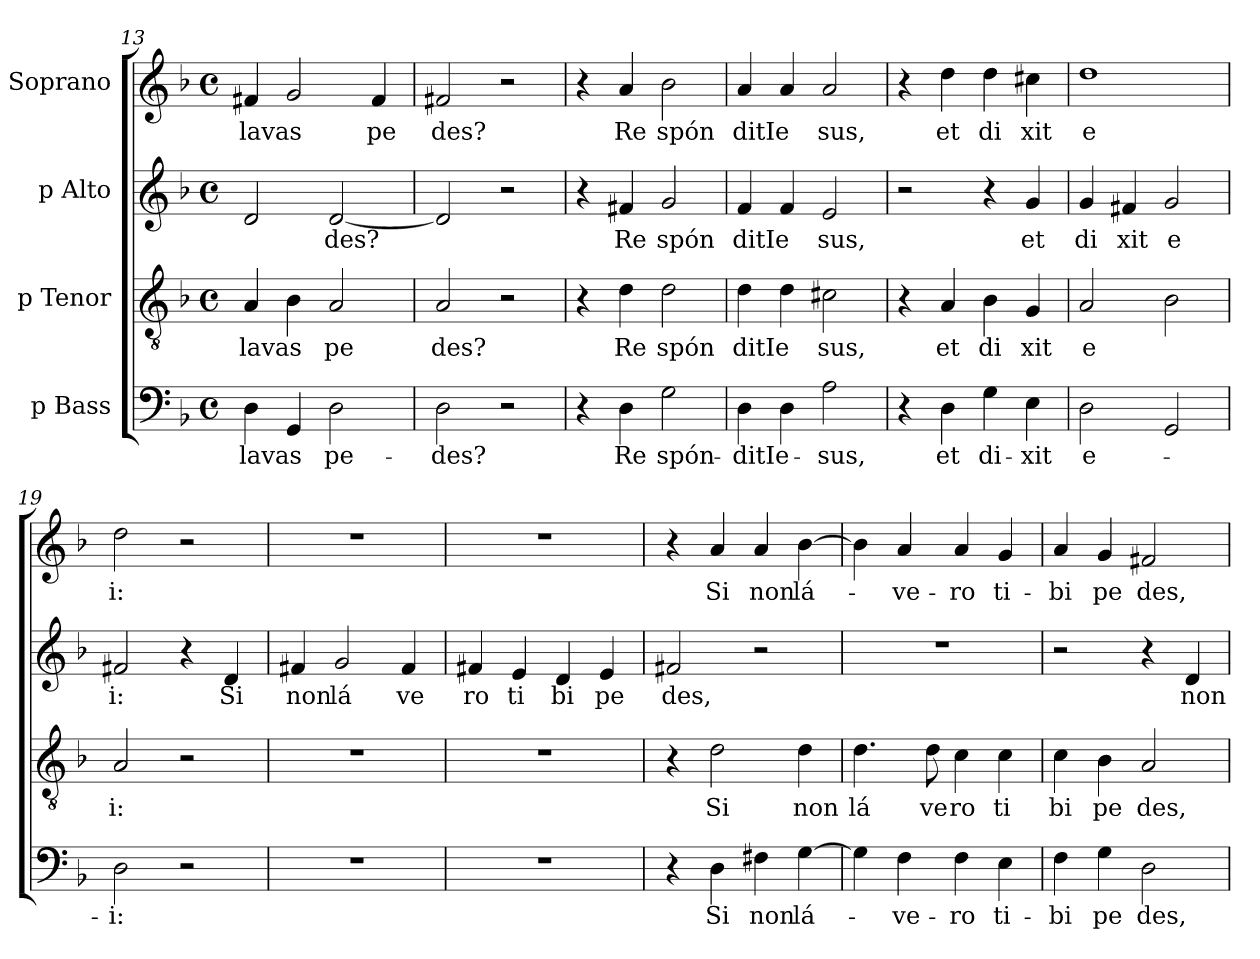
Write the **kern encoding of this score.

**kern	**text	**kern	**text	**kern	**text	**kern	**text
*part4	*part4	*part3	*part3	*part2	*part2	*part1	*part1
*staff4	*staff4	*staff3	*staff3	*staff2	*staff2	*staff1	*staff1
*I"p Bass	*	*I"p Tenor	*	*I"p Alto	*	*I"Soprano	*
*clefF4	*	*clefGv2	*	*clefG2	*	*clefG2	*
*k[b-]	*	*k[b-]	*	*k[b-]	*	*k[b-]	*
*F:	*	*F:	*	*F:	*	*F:	*
*M4/4	*	*M4/4	*	*M4/4	*	*M4/4	*
*met(c)	*	*met(c)	*	*met(c)	*	*met(c)	*
=13	=13	=13	=13	=13	=13	=13	=13
!	!LO:LY:b	!	!LO:LY:b	!	!	!	!LO:LY:b
4D\	lavas	4A/	lavas	2d/	.	4f#X/	lavas
4GG/	.	4B-\	.	.	.	2g/	.
!	!LO:LY:b:cj	!	!LO:LY:b:cj	!	!LO:LY:b:cj	!	!
2D\	pe-	2A/	pe	[<2d/	des?	.	.
!	!	!	!	!	!	!	!LO:LY:b:cj
.	.	.	.	.	.	4f#/	pe
=14	=14	=14	=14	=14	=14	=14	=14
!	!LO:LY:b:cj	!	!LO:LY:b:cj	!	!	!	!LO:LY:b:cj
2D\	-des?	2A/	des?	2d/]	.	2f#X/	des?
2r	.	2r	.	2r	.	2r	.
=15	=15	=15	=15	=15	=15	=15	=15
4r	.	4r	.	4r	.	4r	.
!	!LO:LY:b:cj	!	!LO:LY:b:cj	!	!LO:LY:b:cj	!	!LO:LY:b:cj
4D\	Re	4d\	Re	4f#X/	Re	4a/	Re
!	!LO:LY:b:cj	!	!LO:LY:b:cj	!	!LO:LY:b:cj	!	!LO:LY:b:cj
2G\	spón-	2d\	spón	2g/	spón	2b-\	spón
=16	=16	=16	=16	=16	=16	=16	=16
!	!LO:LY:b:cj	!	!LO:LY:b:cj	!	!LO:LY:b:cj	!	!LO:LY:b:cj
4D\	-ditIe-	4d\	ditIe	4f/	ditIe	4a/	ditIe
4D\	.	4d\	.	4f/	.	4a/	.
!	!LO:LY:b:cj	!	!LO:LY:b:cj	!	!LO:LY:b:cj	!	!LO:LY:b:cj
2A\	-sus,	2c#X\	sus,	2e/	sus,	2a/	sus,
=17	=17	=17	=17	=17	=17	=17	=17
4r	.	4r	.	2r	.	4r	.
!	!LO:LY:b:cj	!	!LO:LY:b:cj	!	!	!	!LO:LY:b:cj
4D\	et	4A/	et	.	.	4dd\	et
!	!LO:LY:b:cj	!	!LO:LY:b:cj	!	!	!	!LO:LY:b:cj
4G\	di-	4B-\	di	4r	.	4dd\	di
!	!LO:LY:b:cj	!	!LO:LY:b:cj	!	!LO:LY:b:cj	!	!LO:LY:b:cj
4E\	-xit	4G/	xit	4g/	et	4cc#X\	xit
=18	=18	=18	=18	=18	=18	=18	=18
!	!LO:LY:b:cj	!	!LO:LY:b:cj	!	!LO:LY:b:cj	!	!LO:LY:b:cj
2D\	e-	2A/	e	4g/	di	1dd	e
!	!	!	!	!	!LO:LY:b:cj	!	!
.	.	.	.	4f#X/	xit	.	.
!	!	!	!	!	!LO:LY:b:cj	!	!
2GG/	.	2B-\	.	2g/	e	.	.
!!LO:LB:g=z
=19	=19	=19	=19	=19	=19	=19	=19
!	!LO:LY:b:cj	!	!LO:LY:b:cj	!	!LO:LY:b:cj	!	!LO:LY:b:cj
2D\	-i:	2A/	i:	2f#X/	i:	2dd\	i:
2r	.	2r	.	4r	.	2r	.
!	!	!	!	!	!LO:LY:b:cj	!	!
.	.	.	.	4d/	Si	.	.
=20	=20	=20	=20	=20	=20	=20	=20
!	!	!	!	!	!LO:LY:b:cj	!	!
1r	.	1r	.	4f#X/	non	1r	.
!	!	!	!	!	!LO:LY:b:cj	!	!
.	.	.	.	2g/	lá	.	.
!	!	!	!	!	!LO:LY:b:cj	!	!
.	.	.	.	4f#/	ve	.	.
=21	=21	=21	=21	=21	=21	=21	=21
!	!	!	!	!	!LO:LY:b:cj	!	!
1r	.	1r	.	4f#X/	ro	1r	.
!	!	!	!	!	!LO:LY:b:cj	!	!
.	.	.	.	4e/	ti	.	.
!	!	!	!	!	!LO:LY:b:cj	!	!
.	.	.	.	4d/	bi	.	.
!	!	!	!	!	!LO:LY:b:cj	!	!
.	.	.	.	4e/	pe	.	.
=22	=22	=22	=22	=22	=22	=22	=22
!	!	!	!	!	!LO:LY:b:cj	!	!
4r	.	4r	.	2f#X/	des,	4r	.
!	!LO:LY:b:cj	!	!LO:LY:b:cj	!	!	!	!LO:LY:b:cj
4D\	Si	2d\	Si	.	.	4a/	Si
!	!LO:LY:b:cj	!	!	!	!	!	!LO:LY:b:cj
4F#X\	non	.	.	2r	.	4a/	non
!	!LO:LY:b:cj	!	!LO:LY:b:cj	!	!	!	!LO:LY:b:cj
[>4G\	lá-	4d\	non	.	.	[>4b-\	lá-
=23	=23	=23	=23	=23	=23	=23	=23
!	!	!	!LO:LY:b:cj	!	!	!	!
4G\]	.	4.d\	lá	1r	.	4b-\]	.
!	!LO:LY:b:cj	!	!	!	!	!	!LO:LY:b:cj
4F\	-ve-	.	.	.	.	4a/	-ve-
!	!	!	!LO:LY:b:cj	!	!	!	!
.	.	8d\	ve	.	.	.	.
!	!LO:LY:b:cj	!	!LO:LY:b:cj	!	!	!	!LO:LY:b:cj
4F\	-ro	4c\	ro	.	.	4a/	-ro
!	!LO:LY:b:cj	!	!LO:LY:b:cj	!	!	!	!LO:LY:b:cj
4E\	ti-	4c\	ti	.	.	4g/	ti-
=24	=24	=24	=24	=24	=24	=24	=24
!	!LO:LY:b:cj	!	!LO:LY:b:cj	!	!	!	!LO:LY:b:cj
4F\	-bi	4c\	bi	2r	.	4a/	-bi
!	!LO:LY:b:cj	!	!LO:LY:b:cj	!	!	!	!LO:LY:b:cj
4G\	pe	4B-\	pe	.	.	4g/	pe
!	!LO:LY:b:cj	!	!LO:LY:b:cj	!	!	!	!LO:LY:b:cj
2D\	des,	2A/	des,	4r	.	2f#X/	des,
!	!	!	!	!	!LO:LY:b:cj	!	!
.	.	.	.	4d/	non	.	.
=	=	=	=	=	=	=	=
*-	*-	*-	*-	*-	*-	*-	*-
